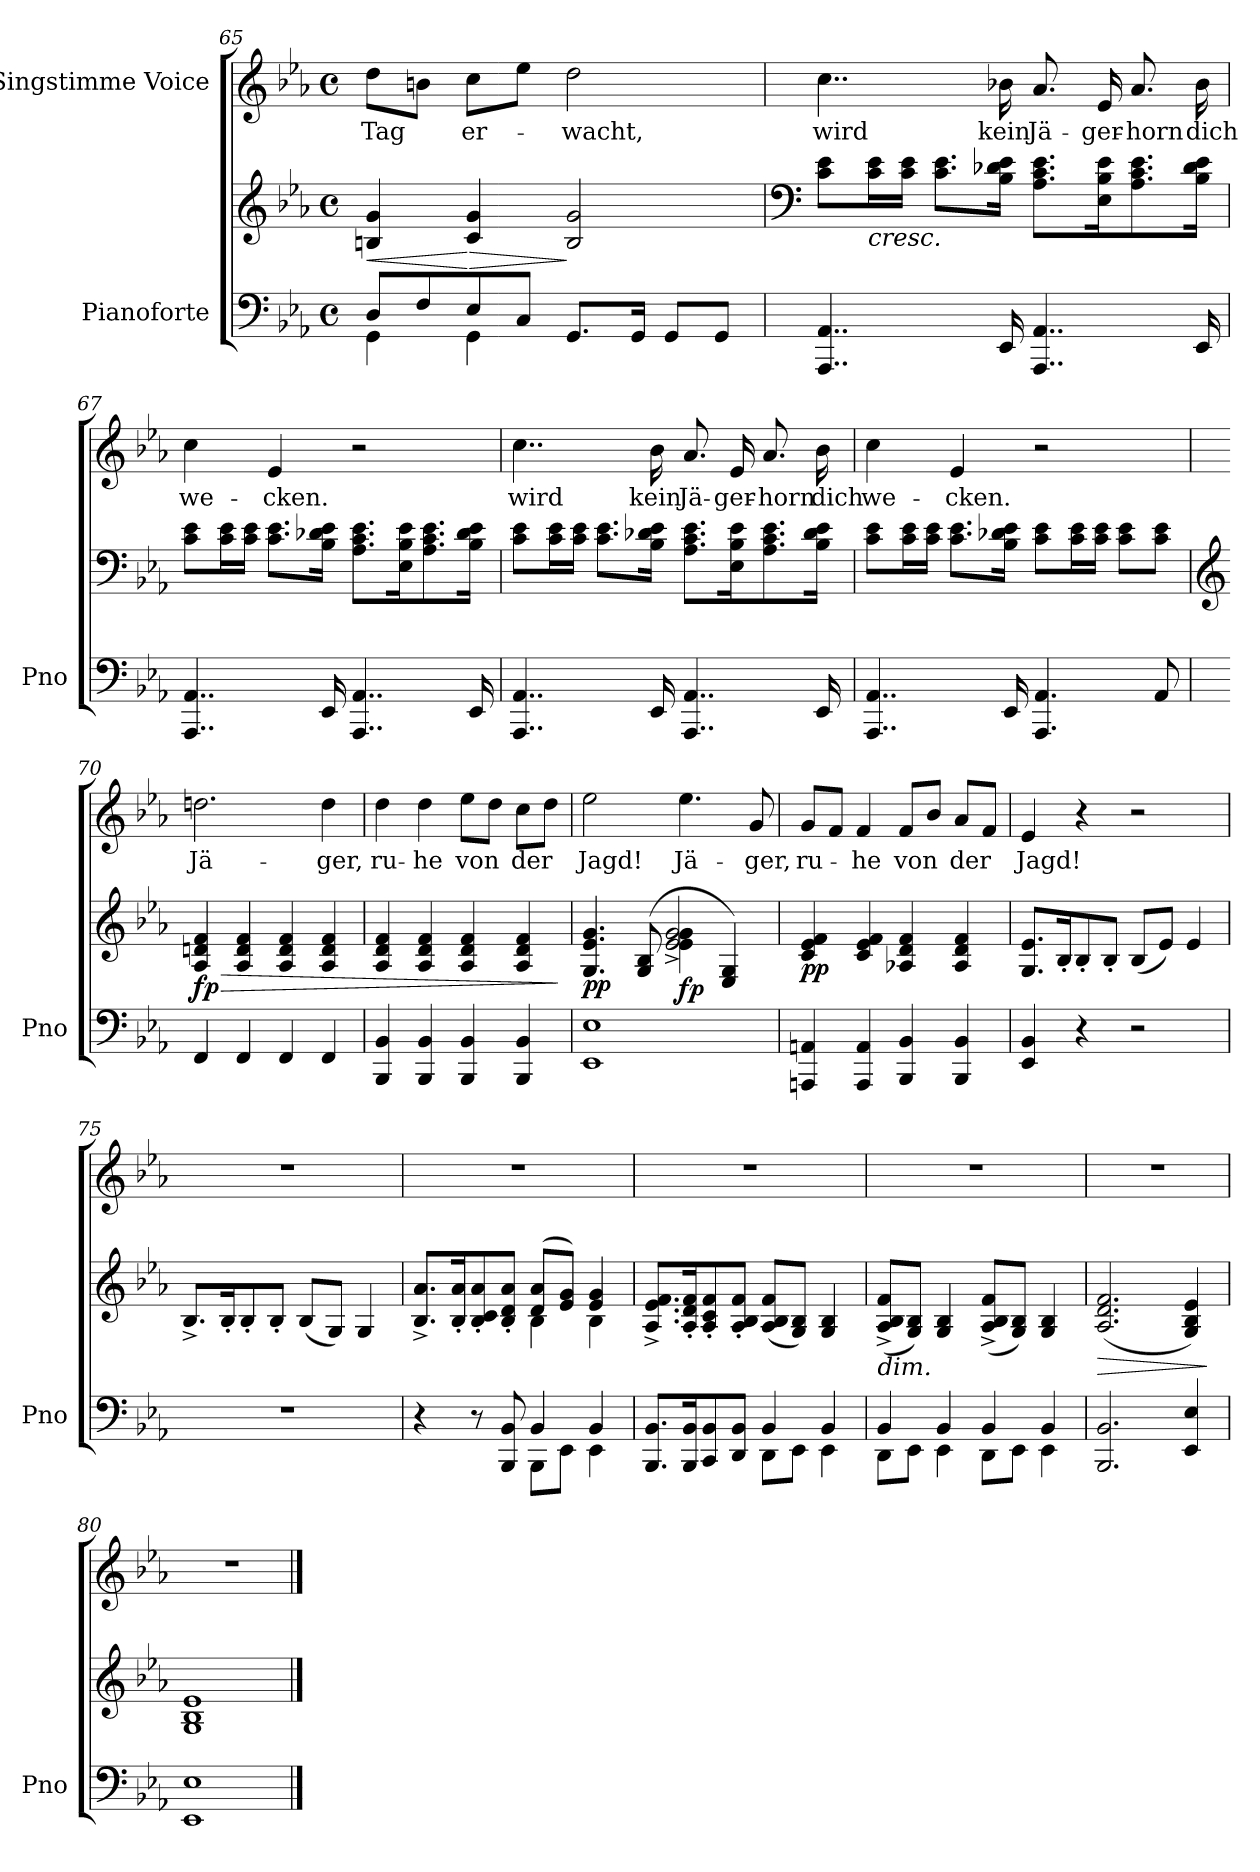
**kern	**kern	**dynam	**kern	**text
*part2	*part2	*part2	*part1	*part1
*staff3	*staff2	*staff2/3	*staff1	*staff1
*I"Pianoforte	*	*	*I"Singstimme Voice	*
*I'Pno	*	*	*	*
!!LO:LB:g=z
*clefF4	*clefG2	*	*clefG2	*
*k[b-e-a-]	*k[b-e-a-]	*	*k[b-e-a-]	*
*M4/4	*M4/4	*	*M4/4	*
*met(c)	*met(c)	*	*met(c)	*
=65	=65	=65	=65	=65
*^	*	*	*	*
!	!	!	!LO:HP:b	!	!LO:LY:b
8D/L	4GG\	4Bn/ 4g/	<	8dd\L	Tag
8F/	.	.	.	8bn\J	.
!	!	!	!LO:HP:n=1:b	!	!LO:LY:b
8E-/	4GG\	4c/ 4g/	[ >	8cc\L	er-
8C/J	.	.	.	8ee-\J	.
!	!	!	!	!	!LO:LY:b
8.GG/L	2ryy	2B/ 2g/	]	2dd\	-wacht,
16GG/Jk	.	.	.	.	.
8GG/L	.	.	.	.	.
8GG/J	.	.	.	.	.
*v	*v	*	*	*	*
=66	=66	=66	=66	=66
*	*clefF4	*	*	*
!	!	!	!	!LO:LY:b
4..AAA-/ 4..AA-/	8c\ 8e-\L	.	4..cc\	wird
!	!LO:TX:b:i:t=cresc.	!	!	!
.	16c\ 16e-\L	.	.	.
.	16c\ 16e-\JJ	.	.	.
.	8.c\ 8.e-\L	.	.	.
!	!	!	!	!LO:LY:b
16EE-/	16B-\ 16d-X\ 16e-\Jk	.	16b-X\	kein
!	!	!	!	!LO:LY:b
4..AAA-/ 4..AA-/	8.A-\ 8.c\ 8.e-\L	.	8.a-/	Jä-
!	!	!	!	!LO:LY:b
.	16E-\ 16B-\ 16e-\K	.	16e-/	-ger-
!	!	!	!	!LO:LY:b
.	8.A-\ 8.c\ 8.e-\	.	8.a-/	-horn
!	!	!	!	!LO:LY:b
16EE-/	16B-\ 16d-\ 16e-\Jk	.	16b-\	dich
=67	=67	=67	=67	=67
!	!	!	!	!LO:LY:b
4..AAA-/ 4..AA-/	8c\ 8e-\L	.	4cc\	we-
.	16c\ 16e-\L	.	.	.
.	16c\ 16e-\JJ	.	.	.
!	!	!	!	!LO:LY:b
.	8.c\ 8.e-\L	.	4e-/	-cken.
16EE-/	16B-\ 16d-X\ 16e-\Jk	.	.	.
4..AAA-/ 4..AA-/	8.A-\ 8.c\ 8.e-\L	.	2r	.
.	16E-\ 16B-\ 16e-\K	.	.	.
.	8.A-\ 8.c\ 8.e-\	.	.	.
16EE-/	16B-\ 16d-\ 16e-\Jk	.	.	.
!!LO:LB:g=z
=68	=68	=68	=68	=68
!	!	!	!	!LO:LY:b
4..AAA-/ 4..AA-/	8c\ 8e-\L	.	4..cc\	wird
.	16c\ 16e-\L	.	.	.
.	16c\ 16e-\JJ	.	.	.
.	8.c\ 8.e-\L	.	.	.
!	!	!	!	!LO:LY:b
16EE-/	16B-\ 16d-X\ 16e-\Jk	.	16b-\	kein
!	!	!	!	!LO:LY:b
4..AAA-/ 4..AA-/	8.A-\ 8.c\ 8.e-\L	.	8.a-/	Jä-
!	!	!	!	!LO:LY:b
.	16E-\ 16B-\ 16e-\K	.	16e-/	-ger-
!	!	!	!	!LO:LY:b
.	8.A-\ 8.c\ 8.e-\	.	8.a-/	-horn
!	!	!	!	!LO:LY:b
16EE-/	16B-\ 16d-\ 16e-\Jk	.	16b-\	dich
=69	=69	=69	=69	=69
!	!	!	!	!LO:LY:b
4..AAA-/ 4..AA-/	8c\ 8e-\L	.	4cc\	we-
.	16c\ 16e-\L	.	.	.
.	16c\ 16e-\JJ	.	.	.
!	!	!	!	!LO:LY:b
.	8.c\ 8.e-\L	.	4e-/	-cken.
16EE-/	16B-\ 16d-X\ 16e-\Jk	.	.	.
4.AAA-/ 4.AA-/	8c\ 8e-\L	.	2r	.
.	16c\ 16e-\L	.	.	.
.	16c\ 16e-\JJ	.	.	.
.	8c\ 8e-\L	.	.	.
8AA-/	8c\ 8e-\J	.	.	.
=70	=70	=70	=70	=70
*	*clefG2	*	*	*
!	!	!LO:HP:b	!	!LO:LY:b
!	!	!LO:DY:n=1:b	!	!
4FF/	4A-/ 4dn/ 4f/	> fp	2.ddn\	Jä-
4FF/	4A-/ 4d/ 4f/	.	.	.
4FF/	4A-/ 4d/ 4f/	.	.	.
!	!	!	!	!LO:LY:b
4FF/	4A-/ 4d/ 4f/	.	4dd\	-ger,
=71	=71	=71	=71	=71
!	!	!	!	!LO:LY:b
4BBB-/ 4BB-/	4A-/ 4d/ 4f/	.	4dd\	ru-
!	!	!	!	!LO:LY:b
4BBB-/ 4BB-/	4A-/ 4d/ 4f/	.	4dd\	-he
!	!	!	!	!LO:LY:b
4BBB-/ 4BB-/	4A-/ 4d/ 4f/	.	8ee-\L	von
.	.	.	8dd\J	.
!	!	!	!	!LO:LY:b
4BBB-/ 4BB-/	4A-/ 4d/ 4f/	.	8cc\L	der
.	.	.	8dd\J	.
.	.	]	.	.
!!LO:LB:g=z
=72	=72	=72	=72	=72
*	*^	*	*	*
!	!	!	!LO:DY:b	!	!LO:LY:b
1EE- 1E-	4.G/ 4.e-/ 4.g/	2ryy	pp	2ee-\	Jagd!
.	(<8G/ 8B-/	.	.	.	.
!	!	!	!LO:DY:b	!	!LO:LY:b
.	4e-\ 4g\	2e-/^ 2g/^	fp	4.ee-\	Jä-
.	4E-/ 4G/)	.	.	.	.
!	!	!	!	!	!LO:LY:b
.	.	.	.	8g/	-ger,
*	*v	*v	*	*	*
=73	=73	=73	=73	=73
!	!	!LO:DY:b	!	!LO:LY:b
4AAAn/ 4AAn/	4c/ 4e-/ 4f/	pp	8g/L	ru-
.	.	.	8f/J	.
!	!	!	!	!LO:LY:b
4AAA/ 4AA/	4c/ 4e-/ 4f/	.	4f/	-he
!	!	!	!	!LO:LY:b
4BBB-/ 4BB-/	4A-X/ 4d/ 4f/	.	8f/L	von
.	.	.	8b-/J	.
!	!	!	!	!LO:LY:b
4BBB-/ 4BB-/	4A-/ 4d/ 4f/	.	8a-/L	der
.	.	.	8f/J	.
=74	=74	=74	=74	=74
!	!	!	!	!LO:LY:b
4EE-/ 4BB-/	8.G/ 8.e-/L	.	4e-/	Jagd!
.	16B-'/K	.	.	.
4r	8B-'/	.	4r	.
.	8B-'/J	.	.	.
2r	(8B-/L	.	2r	.
.	8e-/J)	.	.	.
.	4e-/	.	.	.
=75	=75	=75	=75	=75
1r	8.B-^>/L	.	1r	.
.	16B-'/K	.	.	.
.	8B-'/	.	.	.
.	8B-'/J	.	.	.
.	(8B-/L	.	.	.
.	8G/J)	.	.	.
.	4G/	.	.	.
!!LO:LB:g=z
=76	=76	=76	=76	=76
*^	*^	*	*	*
4r	2ryy	8.B-/^> 8.a-/^>L	2ryy	.	1r	.
.	.	16B-/' 16a-/'K	.	.	.	.
8r	.	8B-/' 8c/' 8a-/'	.	.	.	.
8BBB-/ 8BB-/	.	8B-/' 8d/' 8a-/'J	.	.	.	.
4BB-/	8BBB-\L	(>8d/ 8a-/L	4B-\	.	.	.
.	8EE-\J	8e-/ 8g/J)	.	.	.	.
4BB-/	4EE-\	4e-/ 4g/	4B-\	.	.	.
*	*	*v	*v	*	*	*
=77	=77	=77	=77	=77	=77
8.BBB-/ 8.BB-/L	2ryy	8.A-/^ 8.e-/^ 8.f/^L	.	1r	.
16BBB-/ 16BB-/K	.	16A-/' 16d/' 16f/'K	.	.	.
8CC/ 8BB-/	.	8A-/' 8c/' 8f/'	.	.	.
8DD/ 8BB-/J	.	8A-/' 8B-/' 8f/'J	.	.	.
4BB-/	8DD\L	(>8A-/ 8B-/ 8f/L	.	.	.
.	8EE-\J	8G/ 8B-/J)	.	.	.
4BB-/	4EE-\	4G/ 4B-/	.	.	.
=78	=78	=78	=78	=78	=78
!	!	!LO:TX:b:i:t=dim.	!	!	!
4BB-/	8DD\L	(>8A-/^ 8B-/^ 8f/^L	.	1r	.
.	8EE-\J	8G/ 8B-/J)	.	.	.
4BB-/	4EE-\	4G/ 4B-/	.	.	.
4BB-/	8DD\L	(>8A-/^ 8B-/^ 8f/^L	.	.	.
.	8EE-\J	8G/ 8B-/J)	.	.	.
4BB-/	4EE-\	4G/ 4B-/	.	.	.
=79	=79	=79	=79	=79	=79
!	!	!	!LO:HP:b	!	!
*v	*v	*	*	*	*
2.BBB-/ 2.BB-/	(>2.A-/ 2.d/ 2.f/	>	1r	.
4EE-/ 4E-/	4G/ 4B-/ 4e-/)	.	.	.
.	.	]	.	.
=80	=80	=80	=80	=80
1EE- 1E-	1G 1B- 1e-	.	1r	.
==	==	==	==	==
*-	*-	*-	*-	*-
